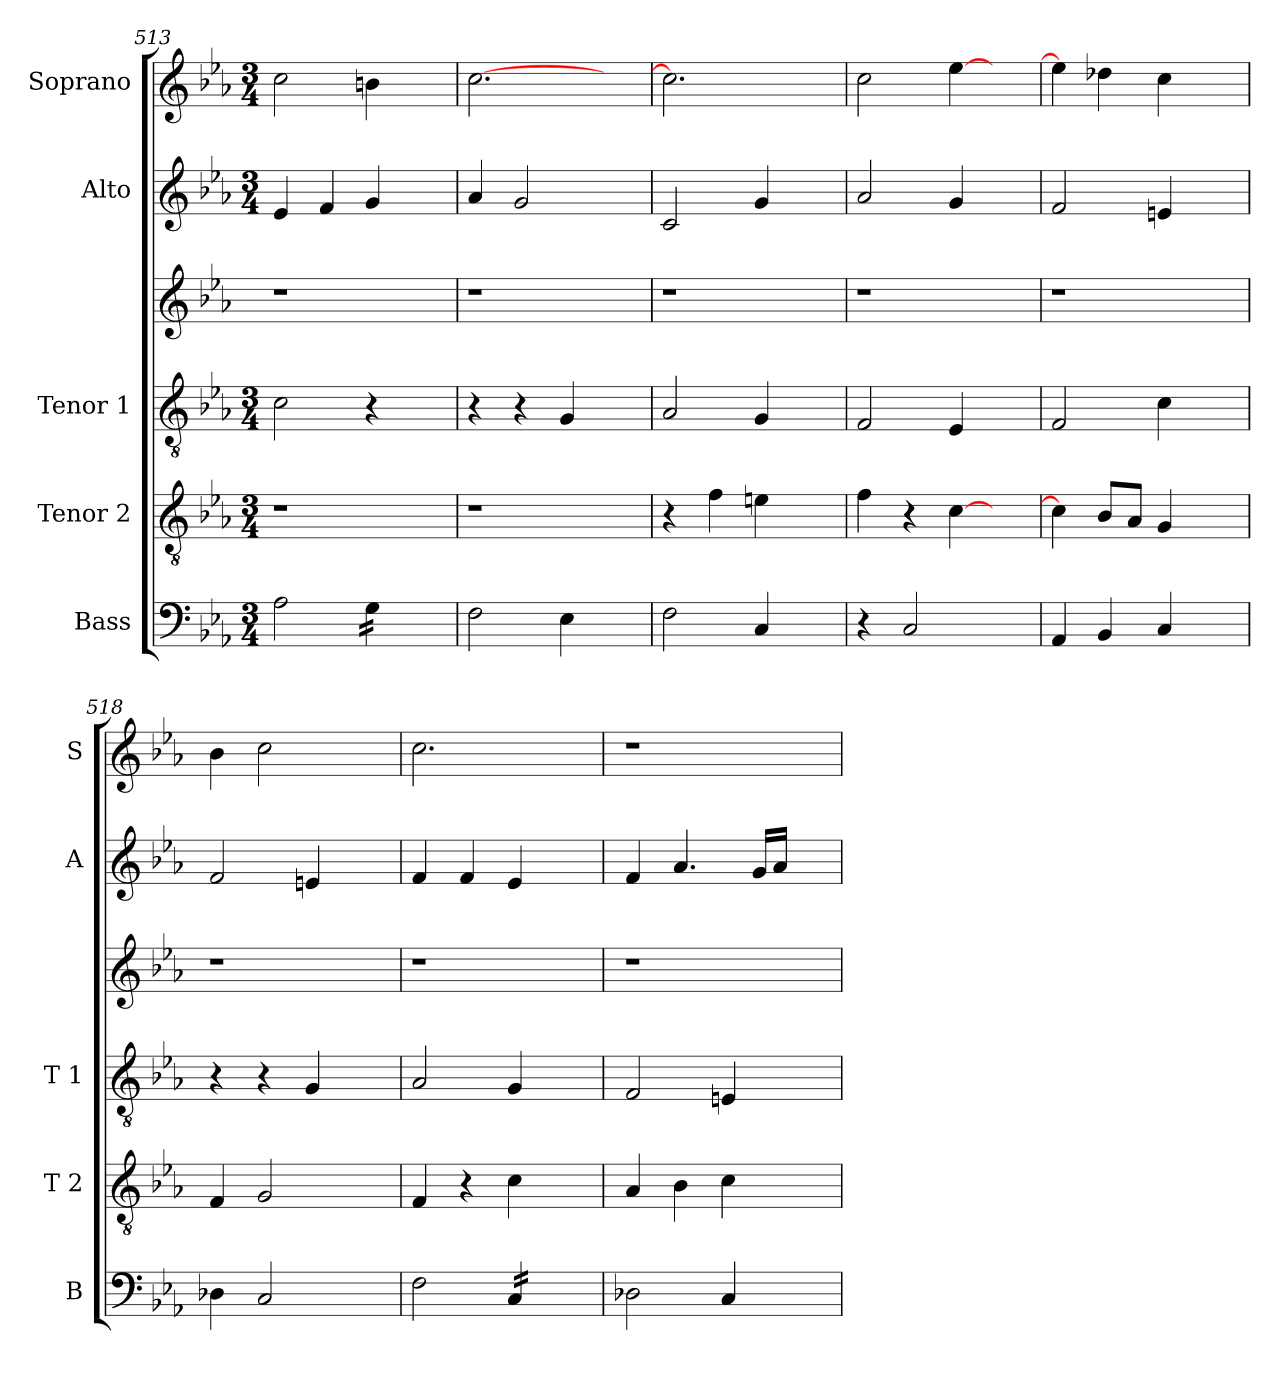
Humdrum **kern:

**kern	**kern	**kern	**kern	**kern	**kern
*part6	*part5	*part4	*part3	*part2	*part1
*staff6	*staff5	*staff4	*staff3	*staff2	*staff1
*I"Bass	*I"Tenor 2	*I"Tenor 1	*	*I"Alto	*I"Soprano
*I'B	*I'T 2	*I'T 1	*	*I'A	*I'S
*clefF4	*clefGv2	*clefGv2	*clefG2	*clefG2	*clefG2
*k[b-e-a-]	*k[b-e-a-]	*k[b-e-a-]	*k[b-e-a-]	*k[b-e-a-]	*k[b-e-a-]
*E-:	*E-:	*E-:	*E-:	*E-:	*E-:
*M3/4	*M3/4	*M3/4	*	*M3/4	*M3/4
=513	=513	=513	=513	=513	=513
!	!LO:N:vis=1	!	!	!	!
2A-\	2.r	2c\	1r	4e-/	2cc\
.	.	.	.	4f/	.
*tremolo	*	*	*	*	*
16G\LL	.	4r	.	4g/	4bn\
16G\	.	.	.	.	.
16G\	.	.	.	.	.
16G\JJ	.	.	.	.	.
*Xtremolo	*	*	*	*	*
4ryy	4ryy	4ryy	.	4ryy	4ryy
!!LO:LB:g=z
=514	=514	=514	=514	=514	=514
!	!LO:N:vis=1	!	!	!	!
2F\	2.r	4r	1r	4a-/	[>2.cc\
.	.	4r	.	2g/	.
4E-\	.	4G/	.	.	.
4ryy	4ryy	4ryy	.	4ryy	4ryy
=515	=515	=515	=515	=515	=515
2F\	4r	2A-/	1r	2c/	2.cc\]
.	4f\	.	.	.	.
4C/	4en\	4G/	.	4g/	.
4ryy	4ryy	4ryy	.	4ryy	4ryy
=516	=516	=516	=516	=516	=516
4r	4f\	2F/	1r	2a-/	2cc\
2C/	4r	.	.	.	.
.	[>4c\	4E-/	.	4g/	[>4ee-\
4ryy	4ryy	4ryy	.	4ryy	4ryy
=517	=517	=517	=517	=517	=517
4AA-/	4c\]	2F/	1r	2f/	4ee-\]
4BB-/	8B-/L	.	.	.	4dd-X\
.	8A-/J	.	.	.	.
4C/	4G/	4c\	.	4en/	4cc\
4ryy	4ryy	4ryy	.	4ryy	4ryy
=518	=518	=518	=518	=518	=518
4D-X\	4F/	4r	1r	2f/	4b-\
2C/	2G/	4r	.	.	2cc\
.	.	4G/	.	4en/	.
4ryy	4ryy	4ryy	.	4ryy	4ryy
=519	=519	=519	=519	=519	=519
2F\	4F/	2A-/	1r	4f/	2.cc\
.	4r	.	.	4f/	.
*tremolo	*	*	*	*	*
16C/LL	4c\	4G/	.	4e-/	.
16C/	.	.	.	.	.
16C/	.	.	.	.	.
16C/JJ	.	.	.	.	.
*Xtremolo	*	*	*	*	*
4ryy	4ryy	4ryy	.	4ryy	4ryy
!!LO:LB:g=z
=520	=520	=520	=520	=520	=520
!	!	!	!	!	!LO:N:vis=1
2D-X\	4A-/	2F/	1r	4f/	2.r
.	4B-\	.	.	4.a-/	.
4C/	4c\	4En/	.	.	.
.	.	.	.	16g/LL	.
.	.	.	.	16a-/JJ	.
4ryy	4ryy	4ryy	.	4ryy	4ryy
=	=	=	=	=	=
*-	*-	*-	*-	*-	*-
